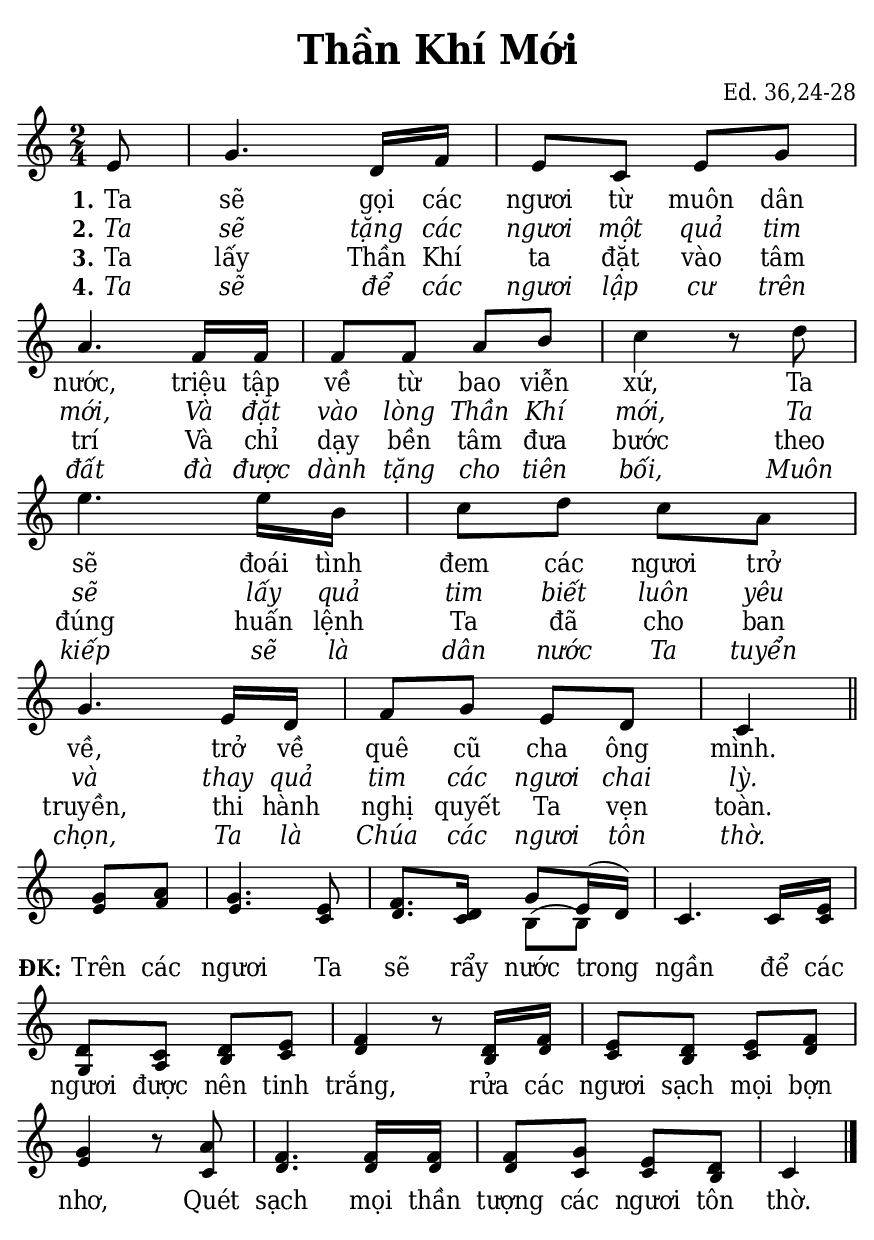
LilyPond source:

% Cài đặt chung\
\version "2.22.1"
\include "english.ly"

\header {
  title = \markup { \fontsize #1 "Thần Khí Mới" }
  composer = "Ed. 36,24-28"
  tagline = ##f
}

% Nhạc phiên khúc
nhacPhienKhucSop = \relative c' {
  \partial 8 e8 |
  g4. d16 f |
  e8 c e g |
  a4. f16 f |
  f8 f a b |
  c4 r8 d |
  e4. e16 b |
  c8 d c a |
  g4. e16 d |
  f8 g e d |
  c4 \bar "||" \break
  
  g'8 a |
  g4. e8 |
  f8. d16 g8 e16 (d) |
  c4. c16 e |
  d8 c d e |
  f4 r8 d16 f |
  e8 d e f |
  g4 r8 a |
  f4. f16 f |
  f8 g e d |
  c4 \bar "|."
}

nhacPhienKhucAlto = \relative c' {
  r8 |
  R2*9
  r4
  e8 f |
  e4. c8 |
  d8. c16 b8 ^(b) |
  c4. c16 c |
  g8 a b c |
  d4 r8 b16 d |
  c8 b c d |
  e4 r8 c |
  d4. d16 d |
  d8 c c b |
  c4
}

% Lời phiên khúc
loiPhienKhucSop = \lyrics {
  <<
    {
      \set stanza = "1."
      Ta sẽ gọi các ngươi từ muôn dân nước,
      triệu tập về từ bao viễn xứ,
      Ta sẽ đoái tình đem các ngươi trở về,
      trở về quê cũ cha ông mình.
    }
    \new Lyrics {
	    \set associatedVoice = "beSop"
	    \set stanza = "2."
      \override Lyrics.LyricText.font-shape = #'italic
	    Ta sẽ tặng các ngươi một quả tim mới,
	    Và đặt vào lòng Thần Khí mới,
	    Ta sẽ lấy quả tim biết luôn yêu
	    và thay quả tim các ngươi chai lỳ.
    }
    \new Lyrics {
	    \set associatedVoice = "beSop"
	    \set stanza = "3."
	    Ta lấy Thần Khí ta đặt vào tâm trí
	    Và chỉ dạy bền tâm đưa bước theo đúng huấn lệnh
	    Ta đã cho ban truyền,
	    thi hành nghị quyết Ta vẹn toàn.
    }
    \new Lyrics {
	    \set associatedVoice = "beSop"
	    \set stanza = "4."
      \override Lyrics.LyricText.font-shape = #'italic
	    Ta sẽ để các ngươi lập cư trên đất
	    đà được dành tặng cho tiên bối,
	    Muôn kiếp sẽ là dân nước Ta tuyển chọn,
	    Ta là Chúa các ngươi tôn thờ.
    }
  >>
  \set stanza = "ĐK:"
  Trên các ngươi Ta sẽ rẩy nước trong ngần
  để các ngươi được nên tinh trắng,
  rửa các ngươi sạch mọi bợn nhơ,
  Quét sạch mọi thần tượng các ngươi tôn thờ.
}

% Dàn trang
\paper {
  #(set-paper-size "a5")
  top-margin = 3\mm
  bottom-margin = 3\mm
  left-margin = 3\mm
  right-margin = 3\mm
  indent = #0
  #(define fonts
	 (make-pango-font-tree "Deja Vu Serif Condensed"
	 		       "Deja Vu Serif Condensed"
			       "Deja Vu Serif Condensed"
			       (/ 20 20)))
  print-page-number = ##f
  page-count = 1
}

TongNhip = {
  \key c \major \time 2/4
  \set Timing.beamExceptions = #'()
  \set Timing.baseMoment = #(ly:make-moment 1/4)
}

% Đổi kích thước nốt cho bè phụ
notBePhu =
#(define-music-function (font-size music) (number? ly:music?)
   (for-some-music
     (lambda (m)
       (if (music-is-of-type? m 'rhythmic-event)
           (begin
             (set! (ly:music-property m 'tweaks)
                   (cons `(font-size . ,font-size)
                         (ly:music-property m 'tweaks)))
             #t)
           #f))
     music)
   music)

\score {
  \new ChoirStaff <<
    \new Staff \with {
        \consists "Merge_rests_engraver"
        printPartCombineTexts = ##f
      }
      <<
      \new Voice \TongNhip \partCombine 
        \nhacPhienKhucSop
        \notBePhu -1 { \nhacPhienKhucAlto }
      \new NullVoice = beSop \nhacPhienKhucSop
      \new Lyrics \lyricsto beSop \loiPhienKhucSop
      >>
  >>
  \layout {
    \override Lyrics.LyricSpace.minimum-distance = #1.5
    \override Score.BarNumber.break-visibility = ##(#f #f #f)
    \override Score.SpacingSpanner.uniform-stretching = ##t
  } 
}
